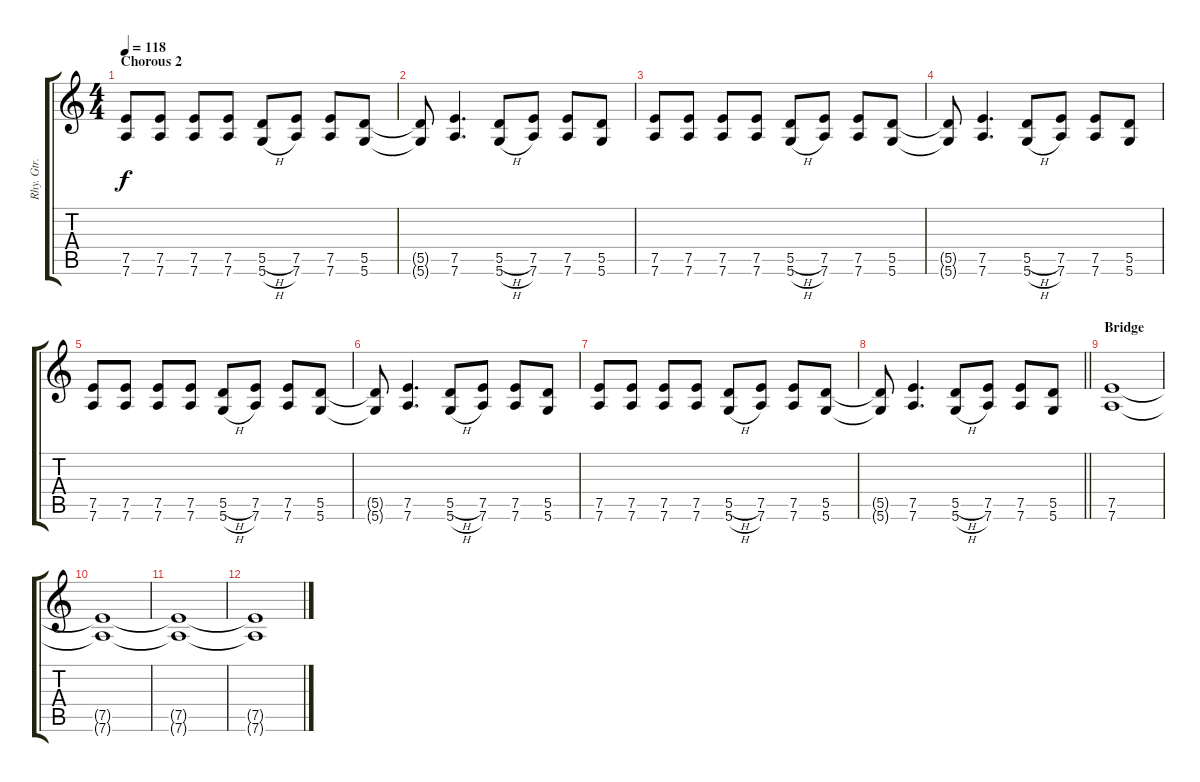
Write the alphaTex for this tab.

\track ("Rhy. Gtr. 1" "Rhy. Gtr. ") {instrument distortionguitar}
\staff {score tabs}
\tuning (E4 B3 G3 D3 A2 D2) {hide}
\ts (4 4)
\section ("" "Chorous 2")
\tempo 118
\clef g2
\ks c
(7.5 7.6).8{dy f volume 5} (7.5 7.6).8 (7.5 7.6).8 (7.5 7.6).8 (5.5{h} 5.6{h}).8 (7.5 7.6).8 (7.5 7.6).8 (5.5 5.6).8 |
(5.5{t} 5.6{t}).8 (7.5 7.6).4{d} (5.5{h} 5.6{h}).8 (7.5 7.6).8 (7.5 7.6).8 (5.5 5.6).8 |
(7.5 7.6).8 (7.5 7.6).8 (7.5 7.6).8 (7.5 7.6).8 (5.5{h} 5.6{h}).8 (7.5 7.6).8 (7.5 7.6).8 (5.5 5.6).8 |
(5.5{t} 5.6{t}).8 (7.5 7.6).4{d} (5.5{h} 5.6{h}).8 (7.5 7.6).8 (7.5 7.6).8 (5.5 5.6).8 |
(7.5 7.6).8 (7.5 7.6).8 (7.5 7.6).8 (7.5 7.6).8 (5.5{h} 5.6{h}).8 (7.5 7.6).8 (7.5 7.6).8 (5.5 5.6).8 |
(5.5{t} 5.6{t}).8 (7.5 7.6).4{d} (5.5{h} 5.6{h}).8 (7.5 7.6).8 (7.5 7.6).8 (5.5 5.6).8 |
(7.5 7.6).8 (7.5 7.6).8 (7.5 7.6).8 (7.5 7.6).8 (5.5{h} 5.6{h}).8 (7.5 7.6).8 (7.5 7.6).8 (5.5 5.6).8 |
\barLineRight lightlight
(5.5{t} 5.6{t}).8 (7.5 7.6).4{d} (5.5{h} 5.6{h}).8 (7.5 7.6).8 (7.5 7.6).8 (5.5 5.6).8 |
\section ("" "Bridge")
(7.5 7.6).1 |
(7.5{t} 7.6{t}).1 |
(7.5{t} 7.6{t}).1 |
(7.5{t} 7.6{t}).1
